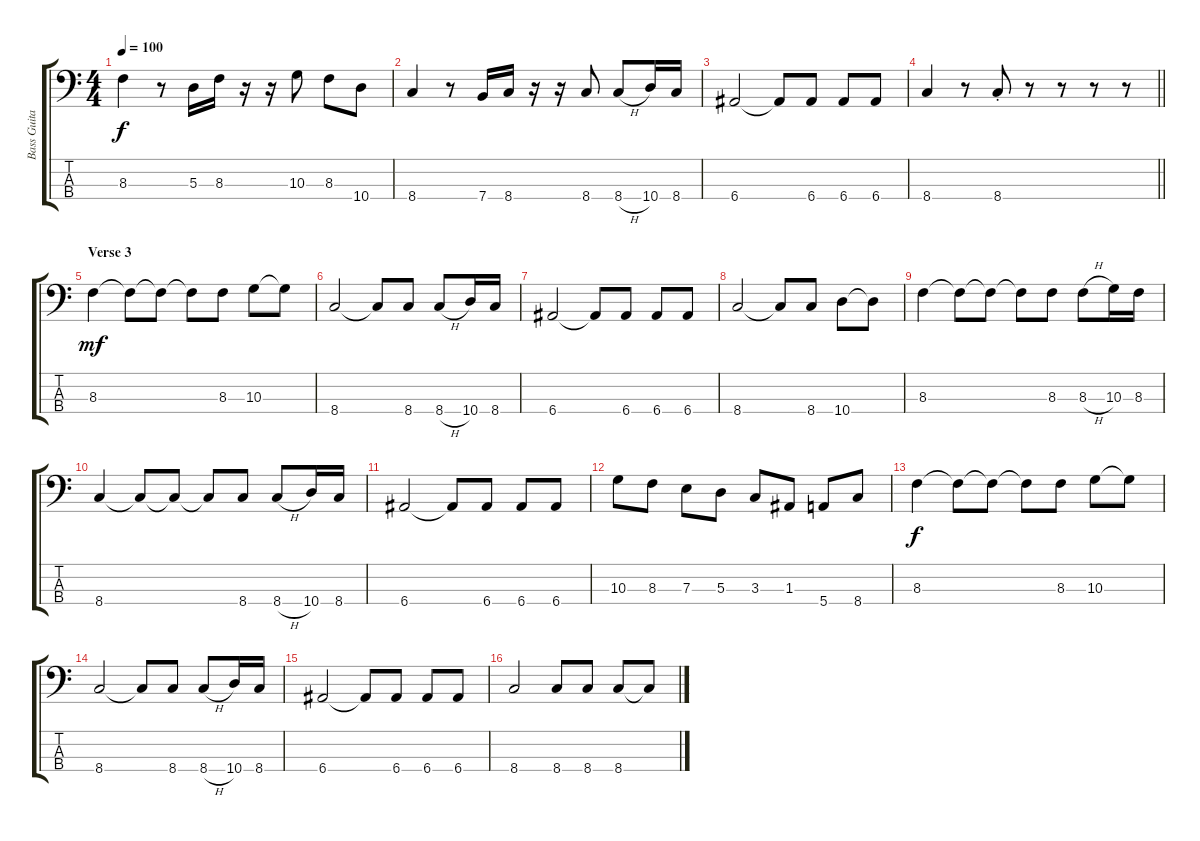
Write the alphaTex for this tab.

\track ("Bass Guitar" "Bass Guita") {instrument electricbassfinger}
\staff {score tabs}
\tuning (G2 D2 A1 E1) {hide}
\ts (4 4)
\tempo 100
\clef f4
\ks c
8.3.4{dy f} r.8 5.3.16 8.3.16 r.16 r.16 10.3.8 8.3.8 10.4.8 |
8.4.4 r.8 7.4.16 8.4.16 r.16 r.16 8.4.8 8.4{h}.8 10.4.16 8.4.16 |
6.4.2 6.4{t}.8 6.4.8 6.4.8 6.4.8 |
\barLineRight lightlight
8.4.4 r.8 8.4{st}.8 r.8 r.8 r.8 r.8 |
\section ("" "Verse 3")
8.3.4{dy mf volume 12} 8.3{t}.8 8.3{t}.8 8.3{t}.8 8.3.8 10.3.8 10.3{t}.8 |
8.4.2 8.4{t}.8 8.4.8 8.4{h}.8 10.4.16 8.4.16 |
6.4.2 6.4{t}.8 6.4.8 6.4.8 6.4.8 |
8.4.2 8.4{t}.8 8.4.8 10.4.8 10.4{t}.8 |
8.3.4 8.3{t}.8 8.3{t}.8 8.3{t}.8 8.3.8 8.3{h}.8 10.3.16 8.3.16 |
8.4.4 8.4{t}.8 8.4{t}.8 8.4{t}.8 8.4.8 8.4{h}.8 10.4.16 8.4.16 |
6.4.2 6.4{t}.8 6.4.8 6.4.8 6.4.8 |
10.3.8 8.3.8 7.3.8 5.3.8 3.3.8 1.3.8 5.4.8 8.4.8 |
8.3.4{dy f volume 12} 8.3{t}.8 8.3{t}.8 8.3{t}.8 8.3.8 10.3.8 10.3{t}.8 |
8.4.2 8.4{t}.8 8.4.8 8.4{h}.8 10.4.16 8.4.16 |
6.4.2 6.4{t}.8 6.4.8 6.4.8 6.4.8 |
8.4.2 8.4.8 8.4.8 8.4.8 8.4{t}.8
